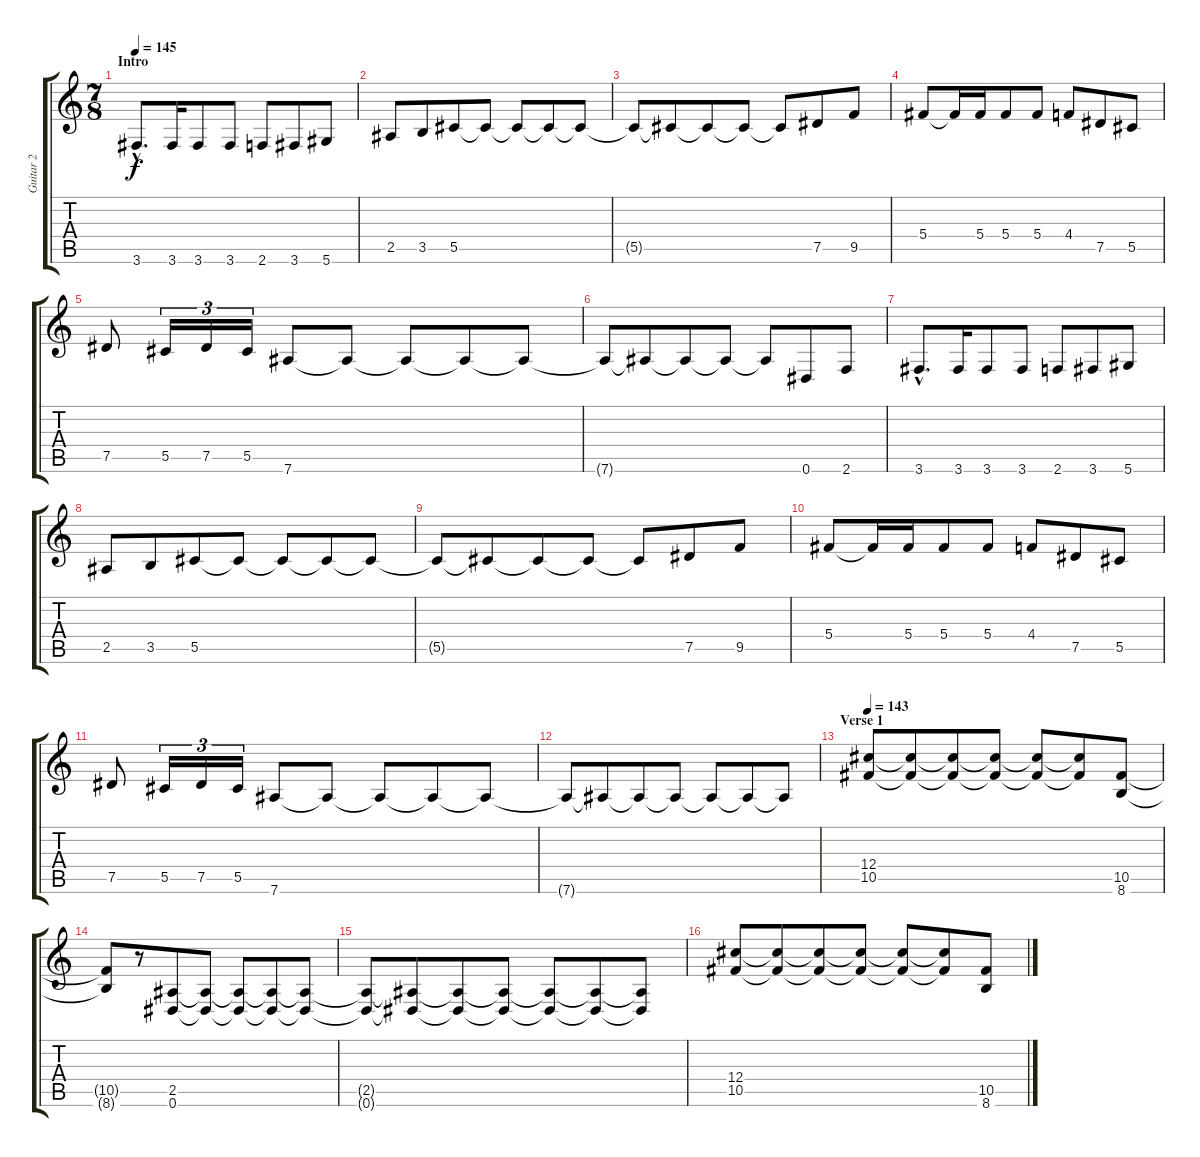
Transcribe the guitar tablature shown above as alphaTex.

\track ("Guitar 2" "Guitar 2") {instrument overdrivenguitar}
\staff {score tabs}
\tuning (Eb4 Bb3 Gb3 Db3 Ab2 Eb2) {hide}
\ts (7 8)
\section ("" "Intro")
\tempo 145
\tempo 140
\tempo 145
\clef g2
\ks c
3.6{hac}.8{d dy f instrument overdrivenguitar} 3.6.16 3.6.8 3.6.8 2.6.8 3.6.8 5.6.8 |
2.5.8 3.5.8 5.5.8 5.5{t}.8 5.5{t}.8 5.5{t}.8 5.5{t}.8 |
5.5{t}.8 5.5{t}.8 5.5{t}.8 5.5{t}.8 5.5{t}.8 7.5.8 9.5.8 |
5.4.8 5.4{t}.16 5.4.16 5.4.8 5.4.8 4.4.8 7.5.8 5.5.8 |
7.5.8 5.5.16{tu (3 2)} 7.5.16{tu (3 2)} 5.5.16{tu (3 2)} 7.6.8 7.6{t}.8 7.6{t}.8 7.6{t}.8 7.6{t}.8 |
7.6{t}.8 7.6{t}.8 7.6{t}.8 7.6{t}.8 7.6{t}.8 0.6.8 2.6.8 |
3.6{hac}.8{d} 3.6.16 3.6.8 3.6.8 2.6.8 3.6.8 5.6.8 |
2.5.8 3.5.8 5.5.8 5.5{t}.8 5.5{t}.8 5.5{t}.8 5.5{t}.8 |
5.5{t}.8 5.5{t}.8 5.5{t}.8 5.5{t}.8 5.5{t}.8 7.5.8 9.5.8 |
5.4.8 5.4{t}.16 5.4.16 5.4.8 5.4.8 4.4.8 7.5.8 5.5.8 |
7.5.8 5.5.16{tu (3 2)} 7.5.16{tu (3 2)} 5.5.16{tu (3 2)} 7.6.8 7.6{t}.8 7.6{t}.8 7.6{t}.8 7.6{t}.8 |
7.6{t}.8 7.6{t}.8 7.6{t}.8 7.6{t}.8 7.6{t}.8 7.6{t}.8 7.6{t}.8 |
\section ("" "Verse 1")
\tempo 143
(12.4 10.5).8 (12.4{t} 10.5{t}).8 (12.4{t} 10.5{t}).8 (12.4{t} 10.5{t}).8 (12.4{t} 10.5{t}).8 (12.4{t} 10.5{t}).8 (10.5 8.6).8 |
(10.5{t} 8.6{t}).8 r.8 (2.5 0.6).8 (2.5{t} 0.6{t}).8 (2.5{t} 0.6{t}).8 (2.5{t} 0.6{t}).8 (2.5{t} 0.6{t}).8 |
(2.5{t} 0.6{t}).8 (2.5{t} 0.6{t}).8 (2.5{t} 0.6{t}).8 (2.5{t} 0.6{t}).8 (2.5{t} 0.6{t}).8 (2.5{t} 0.6{t}).8 (2.5{t} 0.6{t}).8 |
(12.4 10.5).8 (12.4{t} 10.5{t}).8 (12.4{t} 10.5{t}).8 (12.4{t} 10.5{t}).8 (12.4{t} 10.5{t}).8 (12.4{t} 10.5{t}).8 (10.5 8.6).8
